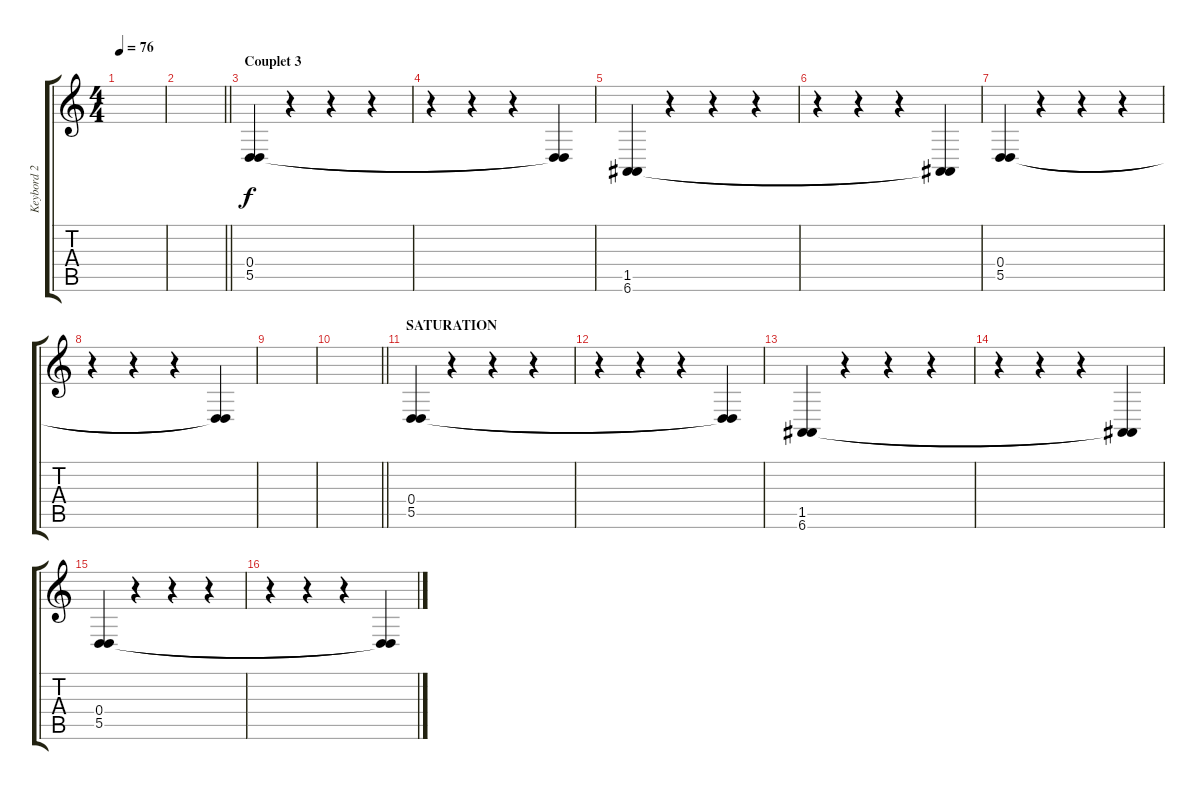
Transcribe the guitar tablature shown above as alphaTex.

\track ("Keybord 2" "Keybord 2") {instrument voiceoohs}
\staff {score tabs}
\tuning (E4 B3 G3 D3 A2 E2) {hide}
\ts (4 4)
\tempo 76
\clef g2
\ks c
|
\barLineRight lightlight
|
\section ("" "Couplet 3")
(0.4 5.5).4{volume 4} r.4{volume 16} r.4 r.4 |
r.4 r.4 r.4{volume 3} (0.4{t} 5.5{t}).4 |
(1.5 6.6).4{volume 4} r.4{volume 16} r.4 r.4 |
r.4 r.4 r.4{volume 3} (1.5{t} 6.6{t}).4 |
(0.4 5.5).4{volume 4} r.4{volume 16} r.4 r.4 |
r.4 r.4 r.4{volume 3} (0.4{t} 5.5{t}).4 |
|
\barLineRight lightlight
|
\section ("" "SATURATION")
(0.4 5.5).4{volume 4} r.4{volume 16} r.4 r.4 |
r.4 r.4 r.4{volume 3} (0.4{t} 5.5{t}).4 |
(1.5 6.6).4{volume 4} r.4{volume 16} r.4 r.4 |
r.4 r.4 r.4{volume 3} (1.5{t} 6.6{t}).4 |
(0.4 5.5).4{volume 4} r.4{volume 16} r.4 r.4 |
r.4 r.4 r.4{volume 3} (0.4{t} 5.5{t}).4
